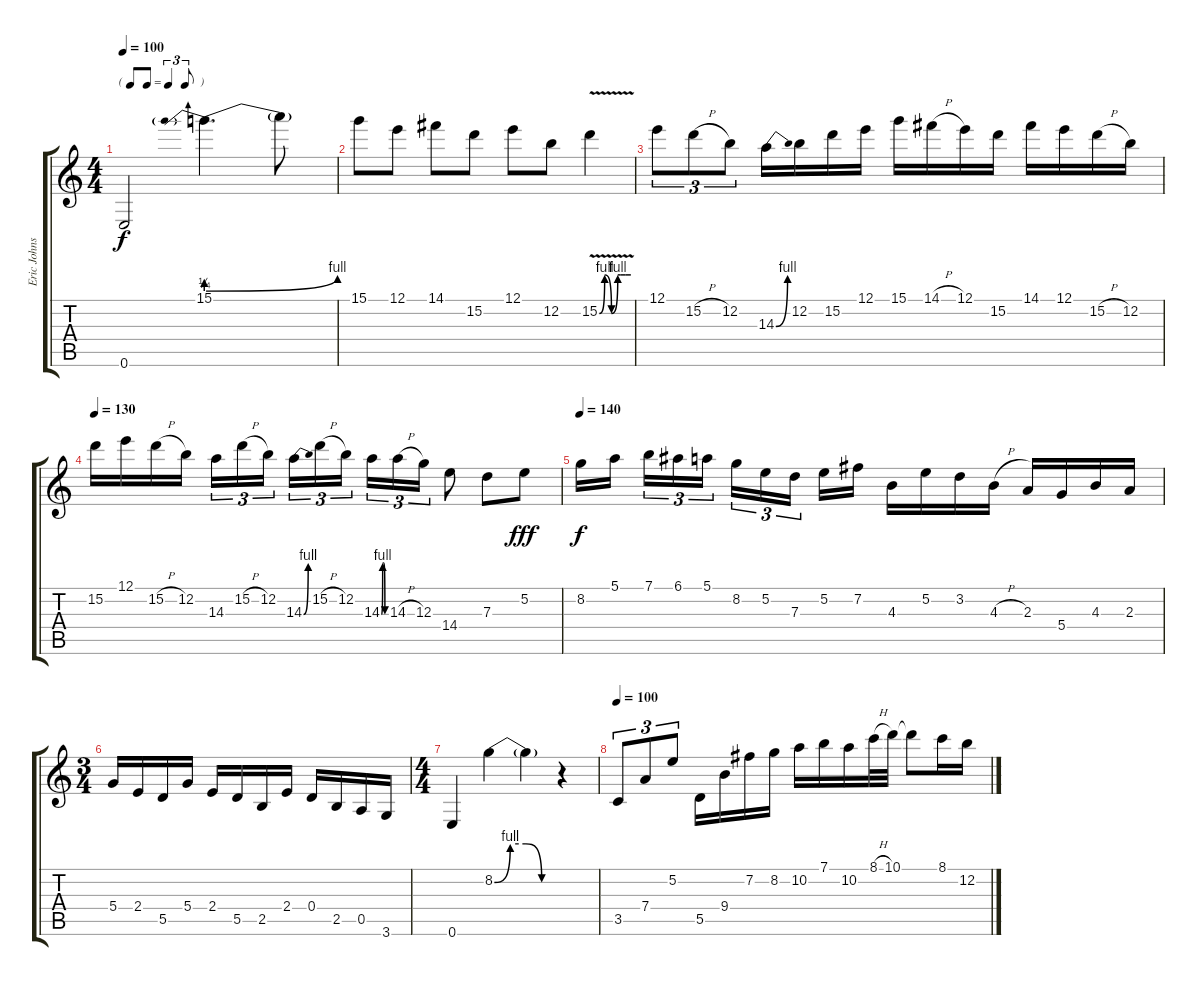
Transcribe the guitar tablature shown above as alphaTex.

\track ("Eric Johnson" "Eric Johns") {instrument overdrivenguitar}
\staff {score tabs}
\tuning (E4 B3 G3 D3 A2 E2) {hide}
\ts (4 4)
\tf triplet8th
\tempo 100
\tempo 140
\tempo 100
\clef g2
\ks c
0.6.2{dy f instrument overdrivenguitar} 15.1{be (prebendbend 0 1 60 4)}.4{d} 15.1{t}.8 |
15.1.8 12.1.8 14.1.8 15.2.8 12.1.8 12.2.8 15.2{be (custom 0 0 10 4 23 0 35 4 40 4 50 4 60 4) v}.4 |
12.1.8{tu (3 2)} 15.2{h}.8{tu (3 2)} 12.2.8{tu (3 2)} 14.3{be (bend 0 0 60 4)}.16 12.2.16 15.2.16 12.1.16 15.1.16 14.1{h}.16 12.1.16 15.2.16 14.1.16 12.1.16 15.2{h}.16 12.2.16 |
\tempo 130
15.2.16 12.1.16 15.2{h}.16 12.2.16 14.3.16{tu (3 2)} 15.2{h}.16{tu (3 2)} 12.2.16{tu (3 2) beam splitsecondary} 14.3{be (bend 0 0 60 4)}.16{tu (3 2)} 15.2{h}.16{tu (3 2)} 12.2.16{tu (3 2)} 14.3{be (custom 0 0 15 4 30 4 45 0 60 0)}.16{tu (3 2)} 14.3{h}.16{tu (3 2)} 12.3.16{tu (3 2)} 14.4.8 7.3.8 5.2.8{dy fff} |
\tempo 140
8.2.16{dy f} 5.1.16{beam splitsecondary} 7.1.16{tu (3 2)} 6.1.16{tu (3 2)} 5.1.16{tu (3 2)} 8.2.16{tu (3 2)} 5.2.16{tu (3 2)} 7.3.16{tu (3 2) beam splitsecondary} 5.2.16 7.2.16 4.3.16 5.2.16 3.2.16 4.3{h}.16 2.3.16 5.4.16 4.3.16 2.3.16 |
\ts (3 4)
5.4.16 2.4.16 5.5.16 5.4.16 2.4.16 5.5.16 2.5.16 2.4.16 0.4.16 2.5.16 0.5.16 3.6.16 |
\ts (4 4)
0.6.4 8.2{be (custom 0 0 15 4 30 4 45 0 60 0)}.4 8.2{t}.4 r.4 |
\tempo 100
3.5.8{tu (3 2)} 7.4.8{tu (3 2)} 5.2.8{tu (3 2)} 5.5.16 9.4.16 7.2.16 8.2.16 10.2.16 7.1.16 10.2.16 8.1{h}.32 10.1.32 10.1{t}.8 8.1.16 12.2.16
